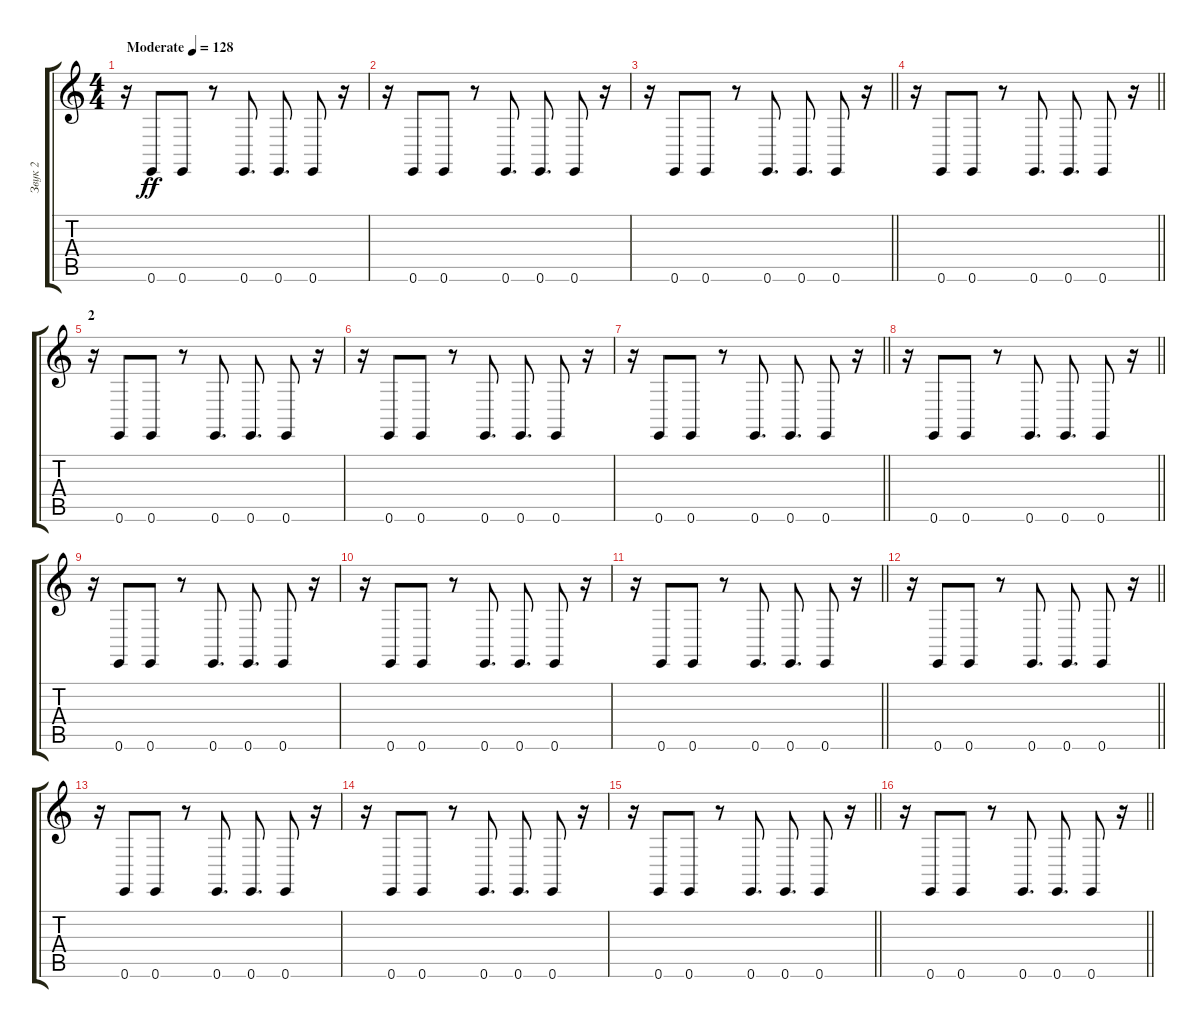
\track ("Звук 2" "Звук 2") {instrument blownbottle}
\staff {score tabs}
\tuning (E4 B3 G3 D3 A2 E2) {hide}
\ts (4 4)
\tempo (128 "Moderate")
\clef g2
\ks c
r.16{dy ff instrument blownbottle} 0.6.8 0.6.8 r.8 0.6.8{d} 0.6.8{d} 0.6.8 r.16 |
r.16 0.6.8 0.6.8 r.8 0.6.8{d} 0.6.8{d} 0.6.8 r.16 |
\barLineRight lightlight
r.16 0.6.8 0.6.8 r.8 0.6.8{d} 0.6.8{d} 0.6.8 r.16 |
\section ("" "")
\barLineRight lightlight
r.16 0.6.8 0.6.8 r.8 0.6.8{d} 0.6.8{d} 0.6.8 r.16 |
\section ("" "2")
r.16 0.6.8 0.6.8 r.8 0.6.8{d} 0.6.8{d} 0.6.8 r.16 |
r.16 0.6.8 0.6.8 r.8 0.6.8{d} 0.6.8{d} 0.6.8 r.16 |
\barLineRight lightlight
r.16 0.6.8 0.6.8 r.8 0.6.8{d} 0.6.8{d} 0.6.8 r.16 |
\barLineRight lightlight
r.16 0.6.8 0.6.8 r.8 0.6.8{d} 0.6.8{d} 0.6.8 r.16 |
r.16 0.6.8 0.6.8 r.8 0.6.8{d} 0.6.8{d} 0.6.8 r.16 |
r.16 0.6.8 0.6.8 r.8 0.6.8{d} 0.6.8{d} 0.6.8 r.16 |
\barLineRight lightlight
r.16 0.6.8 0.6.8 r.8 0.6.8{d} 0.6.8{d} 0.6.8 r.16 |
\barLineRight lightlight
r.16 0.6.8 0.6.8 r.8 0.6.8{d} 0.6.8{d} 0.6.8 r.16 |
r.16 0.6.8 0.6.8 r.8 0.6.8{d} 0.6.8{d} 0.6.8 r.16 |
r.16 0.6.8 0.6.8 r.8 0.6.8{d} 0.6.8{d} 0.6.8 r.16 |
\barLineRight lightlight
r.16 0.6.8 0.6.8 r.8 0.6.8{d} 0.6.8{d} 0.6.8 r.16 |
\barLineRight lightlight
r.16 0.6.8 0.6.8 r.8 0.6.8{d} 0.6.8{d} 0.6.8 r.16
